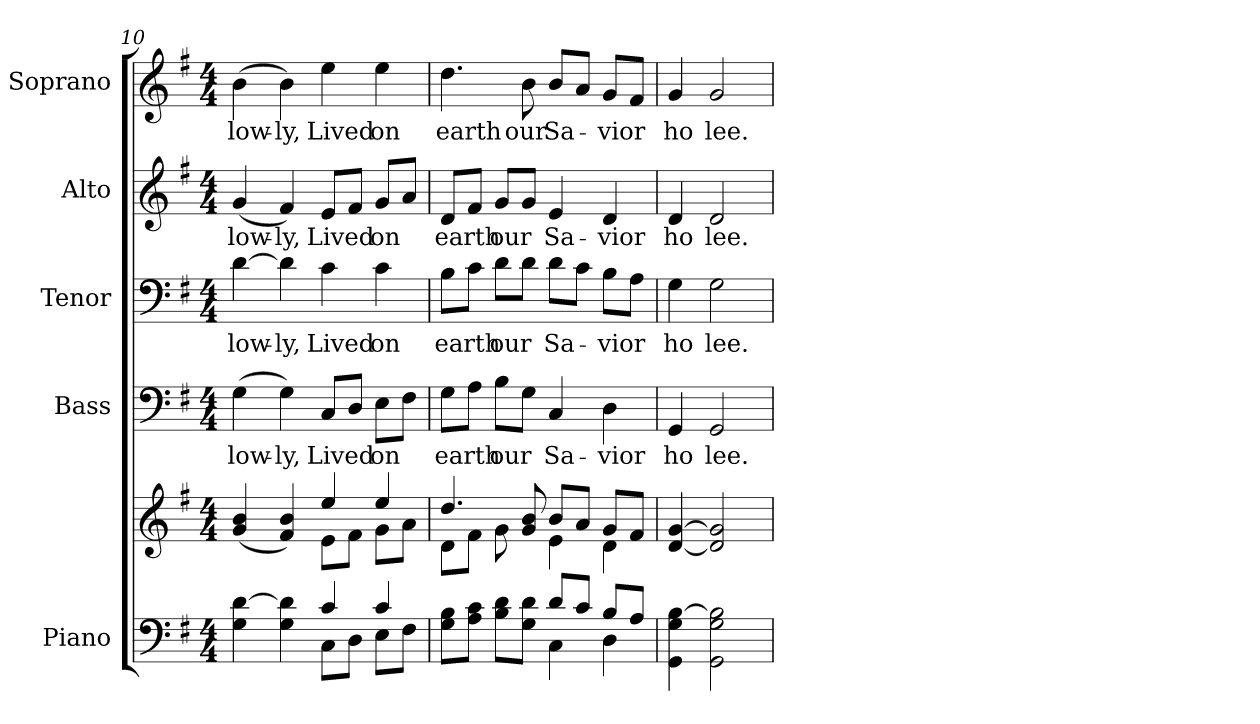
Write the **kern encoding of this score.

**kern	**kern	**kern	**text	**kern	**text	**kern	**text	**kern	**text
*part5	*part5	*part4	*part4	*part3	*part3	*part2	*part2	*part1	*part1
*staff6	*staff5	*staff4	*staff4	*staff3	*staff3	*staff2	*staff2	*staff1	*staff1
*I"Piano	*	*I"Bass	*	*I"Tenor	*	*I"Alto	*	*I"Soprano	*
*I'Pno.	*	*I'B.	*	*I'T.	*	*I'A.	*	*I'S.	*
!!LO:PB:g=z
*clefF4	*clefG2	*clefF4	*	*clefF4	*	*clefG2	*	*clefG2	*
*k[f#]	*k[f#]	*k[f#]	*	*k[f#]	*	*k[f#]	*	*k[f#]	*
*G:	*G:	*G:	*	*G:	*	*G:	*	*G:	*
*M4/4	*M4/4	*M4/4	*	*M4/4	*	*M4/4	*	*M4/4	*
=10	=10	=10	=10	=10	=10	=10	=10	=10	=10
*^	*^	*	*	*	*	*	*	*	*
!	!	!	!	!	!LO:LY:b:color=#000000	!	!	!	!	!	!
!	!	!	!	!	!	!	!LO:LY:b:color=#000000	!	!	!	!
!	!	!	!	!	!	!	!	!	!LO:LY:b:color=#000000	!	!
!	!	!	!	!	!	!	!	!	!	!	!LO:LY:b:color=#000000
4Gi\ [>4di	2ryy	(4gi/ 4bi	2ryy	(4Gi\	low-	[>4di\	low-	(4gi/	low-	(4bi\	low-
!	!	!	!	!	!LO:LY:b:color=#000000	!	!	!	!	!	!
!	!	!	!	!	!	!	!LO:LY:b:color=#000000	!	!	!	!
!	!	!	!	!	!	!	!	!	!LO:LY:b:color=#000000	!	!
!	!	!	!	!	!	!	!	!	!	!	!LO:LY:b:color=#000000
4Gi\ 4di]	.	4f#i/ 4bi)	.	4Gi\)	-ly,	4di\]	-ly,	4f#i/)	-ly,	4bi\)	-ly,
!	!	!	!	!	!LO:LY:b:color=#000000	!	!	!	!	!	!
!	!	!	!	!	!	!	!LO:LY:b:color=#000000	!	!	!	!
!	!	!	!	!	!	!	!	!	!LO:LY:b:color=#000000	!	!
!	!	!	!	!	!	!	!	!	!	!	!LO:LY:b:color=#000000
4ci/	8Ci\L	4eei/	8ei\L	8Ci/L	Lived	4ci\	Lived	8ei/L	Lived	4eei\	Lived
.	8Di\J	.	8f#i\J	8Di/J	.	.	.	8f#i/J	.	.	.
!	!	!	!	!	!LO:LY:b:color=#000000	!	!	!	!	!	!
!	!	!	!	!	!	!	!LO:LY:b:color=#000000	!	!	!	!
!	!	!	!	!	!	!	!	!	!LO:LY:b:color=#000000	!	!
!	!	!	!	!	!	!	!	!	!	!	!LO:LY:b:color=#000000
4ci/	8Ei\L	4eei/	8gi\L	8Ei\L	on	4ci\	on	8gi/L	on	4eei\	on
.	8F#i\J	.	8ai\J	8F#i\J	.	.	.	8ai/J	.	.	.
=11	=11	=11	=11	=11	=11	=11	=11	=11	=11	=11	=11
!	!	!	!	!	!LO:LY:b:color=#000000	!	!	!	!	!	!
!	!	!	!	!	!	!	!LO:LY:b:color=#000000	!	!	!	!
!	!	!	!	!	!	!	!	!	!LO:LY:b:color=#000000	!	!
!	!	!	!	!	!	!	!	!	!	!	!LO:LY:b:color=#000000
8Gi\ 8BiL	2ryy	4.ddi/	8di\L	8Gi\L	earth	8Bi\L	earth	8di/L	earth	4.ddi\	earth
8Ai\ 8ciJ	.	.	8f#i\J	8Ai\J	.	8ci\J	.	8f#i/J	.	.	.
!	!	!	!	!	!LO:LY:b:color=#000000	!	!	!	!	!	!
!	!	!	!	!	!	!	!LO:LY:b:color=#000000	!	!	!	!
!	!	!	!	!	!	!	!	!	!LO:LY:b:color=#000000	!	!
8Bi\ 8diL	.	.	8gi\	8Bi\L	our	8di\L	our	8gi/L	our	.	.
!	!	!	!	!	!	!	!	!	!	!	!LO:LY:b:color=#000000
8Gi\ 8diJ	.	8gi/ 8bi	8ryy	8Gi\J	.	8di\J	.	8gi/J	.	8bi\	our
!	!	!	!	!	!LO:LY:b:color=#000000	!	!	!	!	!	!
!	!	!	!	!	!	!	!LO:LY:b:color=#000000	!	!	!	!
!	!	!	!	!	!	!	!	!	!LO:LY:b:color=#000000	!	!
!	!	!	!	!	!	!	!	!	!	!	!LO:LY:b:color=#000000
8di/L	4Ci\	8bi/L	4ei\	4Ci/	Sa-	8di\L	Sa-	4ei/	Sa-	8bi/L	Sa-
8ci/J	.	8ai/J	.	.	.	8ci\J	.	.	.	8ai/J	.
!	!	!	!	!	!LO:LY:b:color=#000000	!	!	!	!	!	!
!	!	!	!	!	!	!	!LO:LY:b:color=#000000	!	!	!	!
!	!	!	!	!	!	!	!	!	!LO:LY:b:color=#000000	!	!
!	!	!	!	!	!	!	!	!	!	!	!LO:LY:b:color=#000000
8Bi/L	4Di\	8gi/L	4di\	4Di\	-vior	8Bi\L	-vior	4di/	-vior	8gi/L	-vior
8Ai/J	.	8f#i/J	.	.	.	8Ai\J	.	.	.	8f#i/J	.
*v	*v	*	*	*	*	*	*	*	*	*	*
*	*v	*v	*	*	*	*	*	*	*	*
!!LO:PB:g=z
=12	=12	=12	=12	=12	=12	=12	=12	=12	=12
!	!	!	!LO:LY:b:color=#000000	!	!	!	!	!	!
!	!	!	!	!	!LO:LY:b:color=#000000	!	!	!	!
!	!	!	!	!	!	!	!LO:LY:b:color=#000000	!	!
!	!	!	!	!	!	!	!	!	!LO:LY:b:color=#000000
4GGi\ 4Gi [>4Bi	[<4di/ [>4gi	4GGi/	ho	4Gi\	ho	4di/	ho	4gi/	ho
!	!	!	!LO:LY:b:color=#000000	!	!	!	!	!	!
!	!	!	!	!	!LO:LY:b:color=#000000	!	!	!	!
!	!	!	!	!	!	!	!LO:LY:b:color=#000000	!	!
!	!	!	!	!	!	!	!	!	!LO:LY:b:color=#000000
2GGi\ 2Gi 2Bi]	2di/] 2gi]	2GGi/	lee.	2Gi\	lee.	2di/	lee.	2gi/	lee.
=	=	=	=	=	=	=	=	=	=
*-	*-	*-	*-	*-	*-	*-	*-	*-	*-
